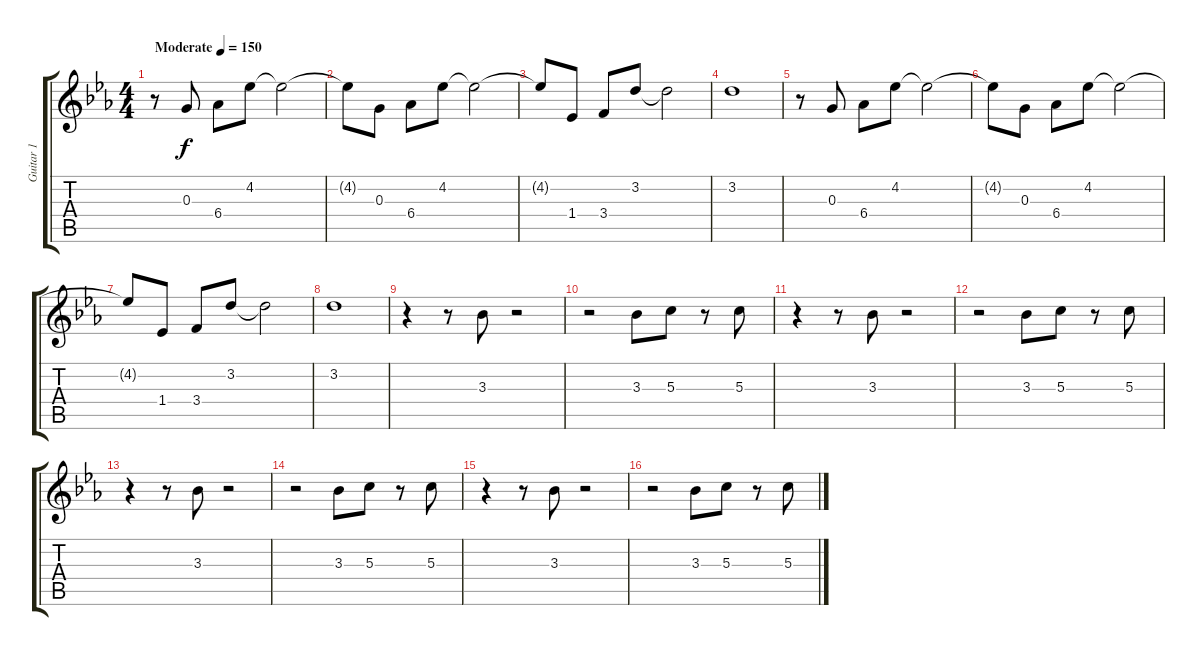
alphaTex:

\track ("Guitar 1" "Guitar 1") {instrument acousticguitarsteel}
\staff {score tabs}
\tuning (E4 B3 G3 D3 A2 E2) {hide}
\ts (4 4)
\tempo (150 "Moderate")
\clef g2
\ks eb
r.8{dy f instrument acousticguitarsteel} 0.3.8 6.4.8 4.2.8 4.2{t}.2 |
4.2{t}.8 0.3.8 6.4.8 4.2.8 4.2{t}.2 |
4.2{t}.8 1.4.8 3.4.8 3.2.8 3.2{t}.2 |
3.2.1 |
r.8 0.3.8 6.4.8 4.2.8 4.2{t}.2 |
4.2{t}.8 0.3.8 6.4.8 4.2.8 4.2{t}.2 |
4.2{t}.8 1.4.8 3.4.8 3.2.8 3.2{t}.2 |
3.2.1 |
r.4 r.8 3.3.8 r.2 |
r.2 3.3.8 5.3.8 r.8 5.3.8 |
r.4 r.8 3.3.8 r.2 |
r.2 3.3.8 5.3.8 r.8 5.3.8 |
r.4 r.8 3.3.8 r.2 |
r.2 3.3.8 5.3.8 r.8 5.3.8 |
r.4 r.8 3.3.8 r.2 |
r.2 3.3.8 5.3.8 r.8 5.3.8
